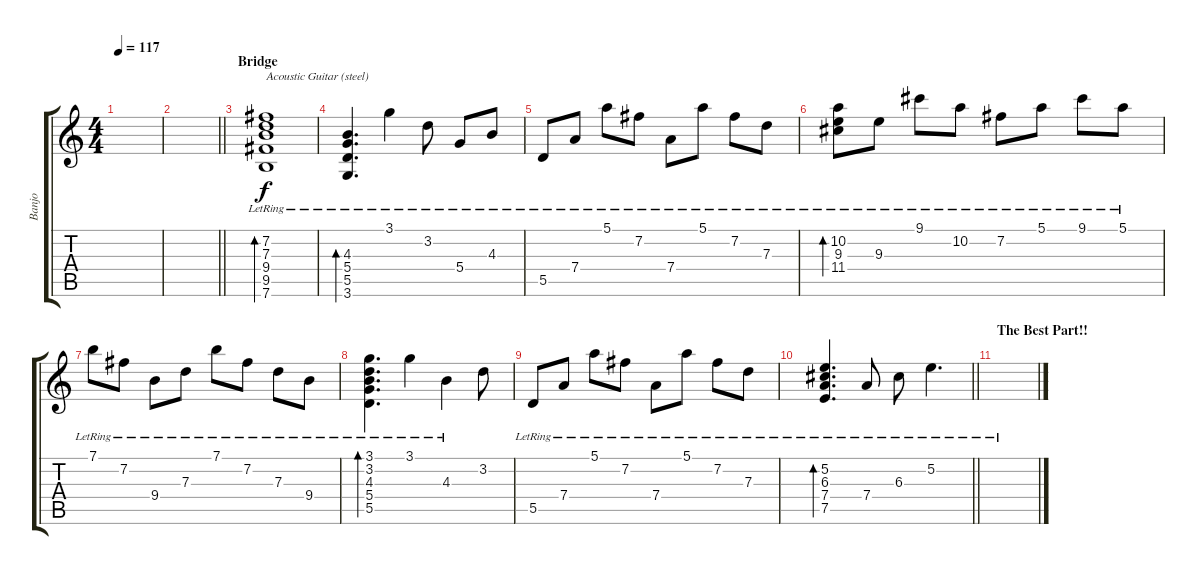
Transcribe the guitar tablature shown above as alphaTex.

\track ("Banjo" "Banjo") {instrument banjo}
\staff {score tabs}
\tuning (E4 B3 G3 D3 A2 E2) {hide}
\displaytranspose 12
\ts (4 4)
\tempo 117
\clef g2
\ks c
|
\barLineRight lightlight
|
\section ("" "Bridge")
(7.2{lr} 7.3{lr} 9.4{lr} 9.5{lr} 7.6{lr}).1{bd 30 txt "Acoustic Guitar (steel)" volume 11 balance 12 instrument acousticguitarsteel} |
(4.3{lr} 5.4{lr} 5.5{lr} 3.6{lr}).4{d bd 30} 3.1{lr}.4 3.2{lr}.8 5.4{lr}.8 4.3{lr}.8 |
5.5{lr}.8 7.4{lr}.8 5.1{lr}.8 7.2{lr}.8 7.4{lr}.8 5.1{lr}.8 7.2{lr}.8 7.3{lr}.8 |
(10.2{lr} 9.3{lr} 11.4{lr}).8{bd 30} 9.3{lr}.8 9.1{lr}.8 10.2{lr}.8 7.2{lr}.8 5.1{lr}.8 9.1{lr}.8 5.1{lr}.8 |
7.1{lr}.8 7.2{lr}.8 9.4{lr}.8 7.3{lr}.8 7.1{lr}.8 7.2{lr}.8 7.3{lr}.8 9.4{lr}.8 |
(3.1{lr} 3.2{lr} 4.3{lr} 5.4{lr} 5.5{lr}).4{d bd 30} 3.1{lr}.4 4.3{lr}.4 3.2.8 |
5.5{lr}.8 7.4{lr}.8 5.1{lr}.8 7.2{lr}.8 7.4{lr}.8 5.1{lr}.8 7.2{lr}.8 7.3{lr}.8 |
\barLineRight lightlight
(5.2{lr} 6.3{lr} 7.4{lr} 7.5{lr}).4{d bd 30} 7.4{lr}.8 6.3{lr}.8 5.2{lr}.4{d} |
\section ("" "The Best Part!!")
